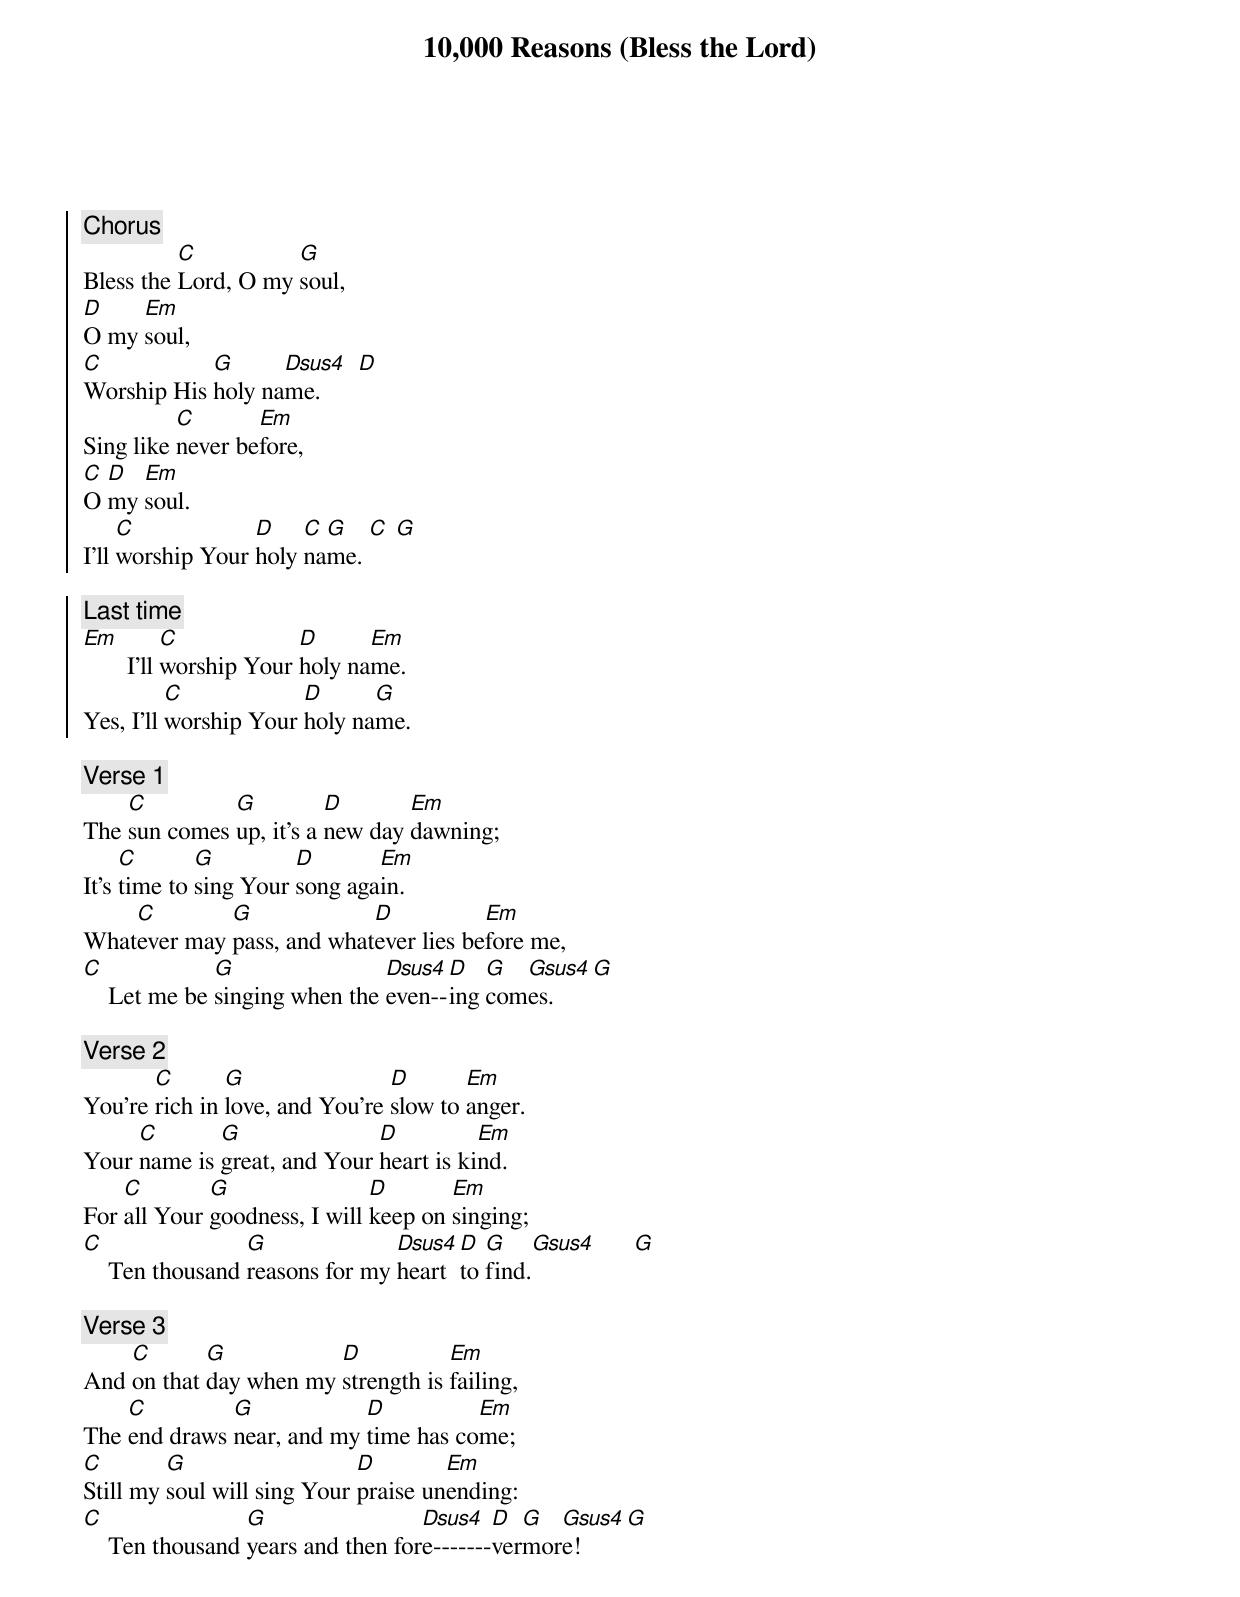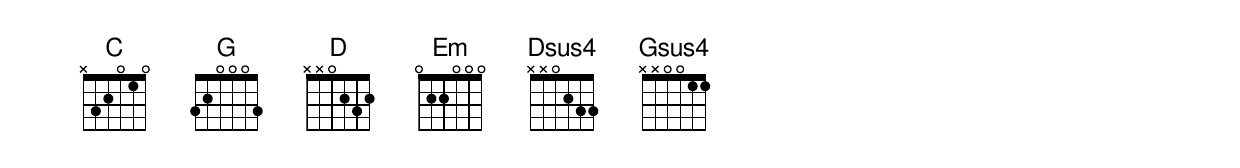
{title: 10,000 Reasons (Bless the Lord)}
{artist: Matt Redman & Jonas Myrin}
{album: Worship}

<iframe width="560" height="315" src="//www.youtube.com/embed/XtwIT8JjddM" frameborder="0" allowfullscreen></iframe>

{start_of_chorus}
{comment: Chorus}
Bless the [C]Lord, O my [G]soul,
[D]O my [Em]soul,
[C]Worship His [G]holy na[Dsus4]me.      [D]
Sing like [C]never be[Em]fore,
[C]O [D]my [Em]soul.
I'll [C]worship Your [D]holy [C]na[G]me. [C] [G]

{comment: Last time}
[Em]       I'll [C]worship Your [D]holy na[Em]me.
Yes, I'll [C]worship Your [D]holy na[G]me.
{end_of_chorus}

{comment: Verse 1}
The [C]sun comes [G]up, it's a [D]new day [Em]dawning;
It's [C]time to [G]sing Your [D]song aga[Em]in.
What[C]ever may [G]pass, and what[D]ever lies be[Em]fore me,
[C]    Let me be [G]singing when the [Dsus4]even--[D]ing [G]com[Gsus4]es.      [G]

{comment: Verse 2}
You're [C]rich in [G]love, and You're [D]slow to [Em]anger.
Your [C]name is [G]great, and Your [D]heart is ki[Em]nd.
For [C]all Your [G]goodness, I will [D]keep on [Em]singing;
[C]    Ten thousand [G]reasons for my [Dsus4]heart  [D]to [G]find.[Gsus4]      [G]

{comment: Verse 3}
And [C]on that [G]day when my [D]strength is [Em]failing,
The [C]end draws [G]near, and my [D]time has co[Em]me;
[C]Still my [G]soul will sing Your [D]praise un[Em]ending:
[C]    Ten thousand [G]years and then for[Dsus4]e-------[D]ver[G]mor[Gsus4]e!       [G]
